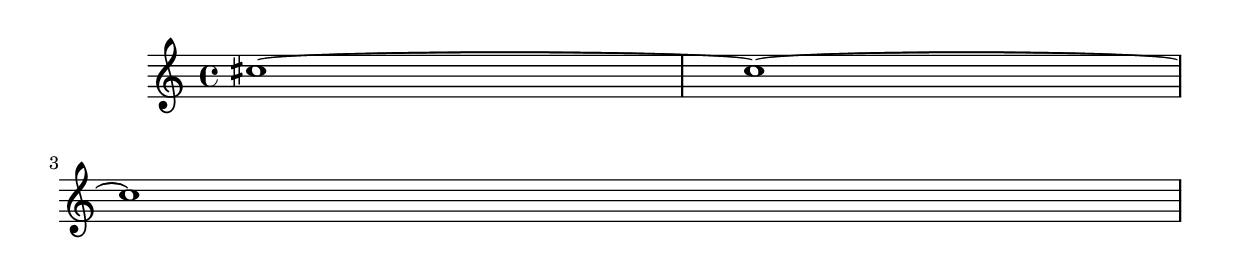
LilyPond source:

%% DO NOT EDIT this file manually; it is automatically
%% generated from LSR http://lsr.di.unimi.it
%% Make any changes in LSR itself, or in Documentation/snippets/new/ ,
%% and then run scripts/auxiliar/makelsr.py
%%
%% This file is in the public domain.
\version "2.18.0"

\header {
  lsrtags = "pitches"

  texidoc = "
This shows how to hide accidentals on tied notes at the start of a new
system.

"
  doctitle = "Hiding accidentals on tied notes at the start of a new system"
} % begin verbatim

\relative c'' {
  \override Accidental.hide-tied-accidental-after-break = ##t
  cis1~ cis~
  \break
  cis
}
